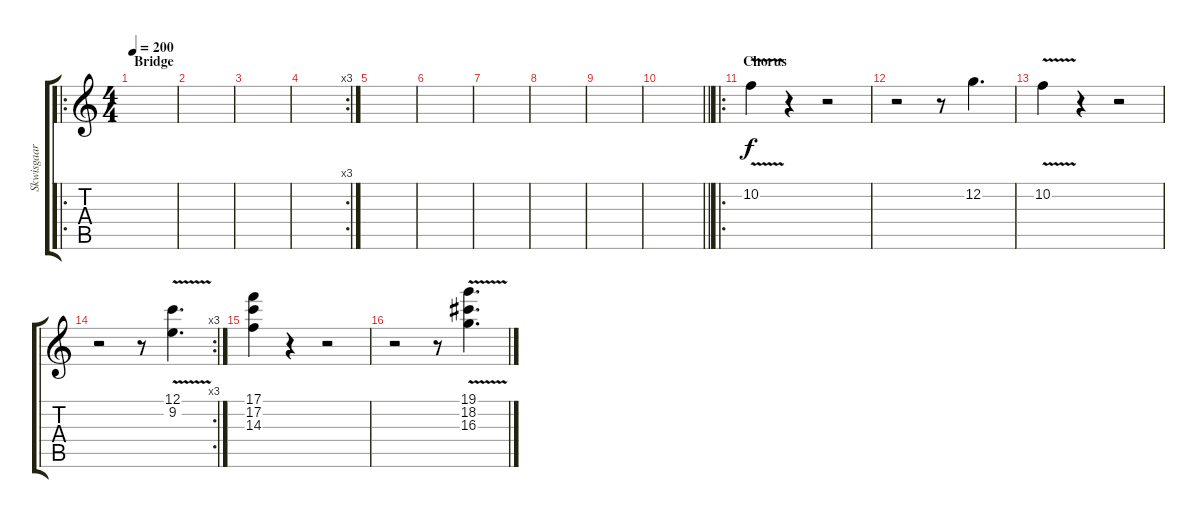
\track ("Skwisgaar Skwigelf (Solo Guitar 1)" "Skwisgaar ") {instrument overdrivenguitar}
\staff {score tabs}
\tuning (C4 G3 Eb3 Bb2 F2 C2) {hide}
\ro
\ts (4 4)
\section ("" "Bridge")
\tempo 200
\clef g2
\ks c
|
|
|
\rc 3
|
|
|
|
|
|
\barLineRight lightlight
|
\ro
\section ("" "Chorus")
10.2{v}.4{volume 9} r.4 r.2 |
r.2 r.8 12.2.4{d} |
10.2{v}.4 r.4 r.2 |
\rc 3
r.2 r.8 (12.1{v} 9.2{v}).4{d} |
(17.1 17.2 14.3).4 r.4 r.2 |
r.2 r.8 (19.1{v} 18.2{v} 16.3{v}).4{d}
